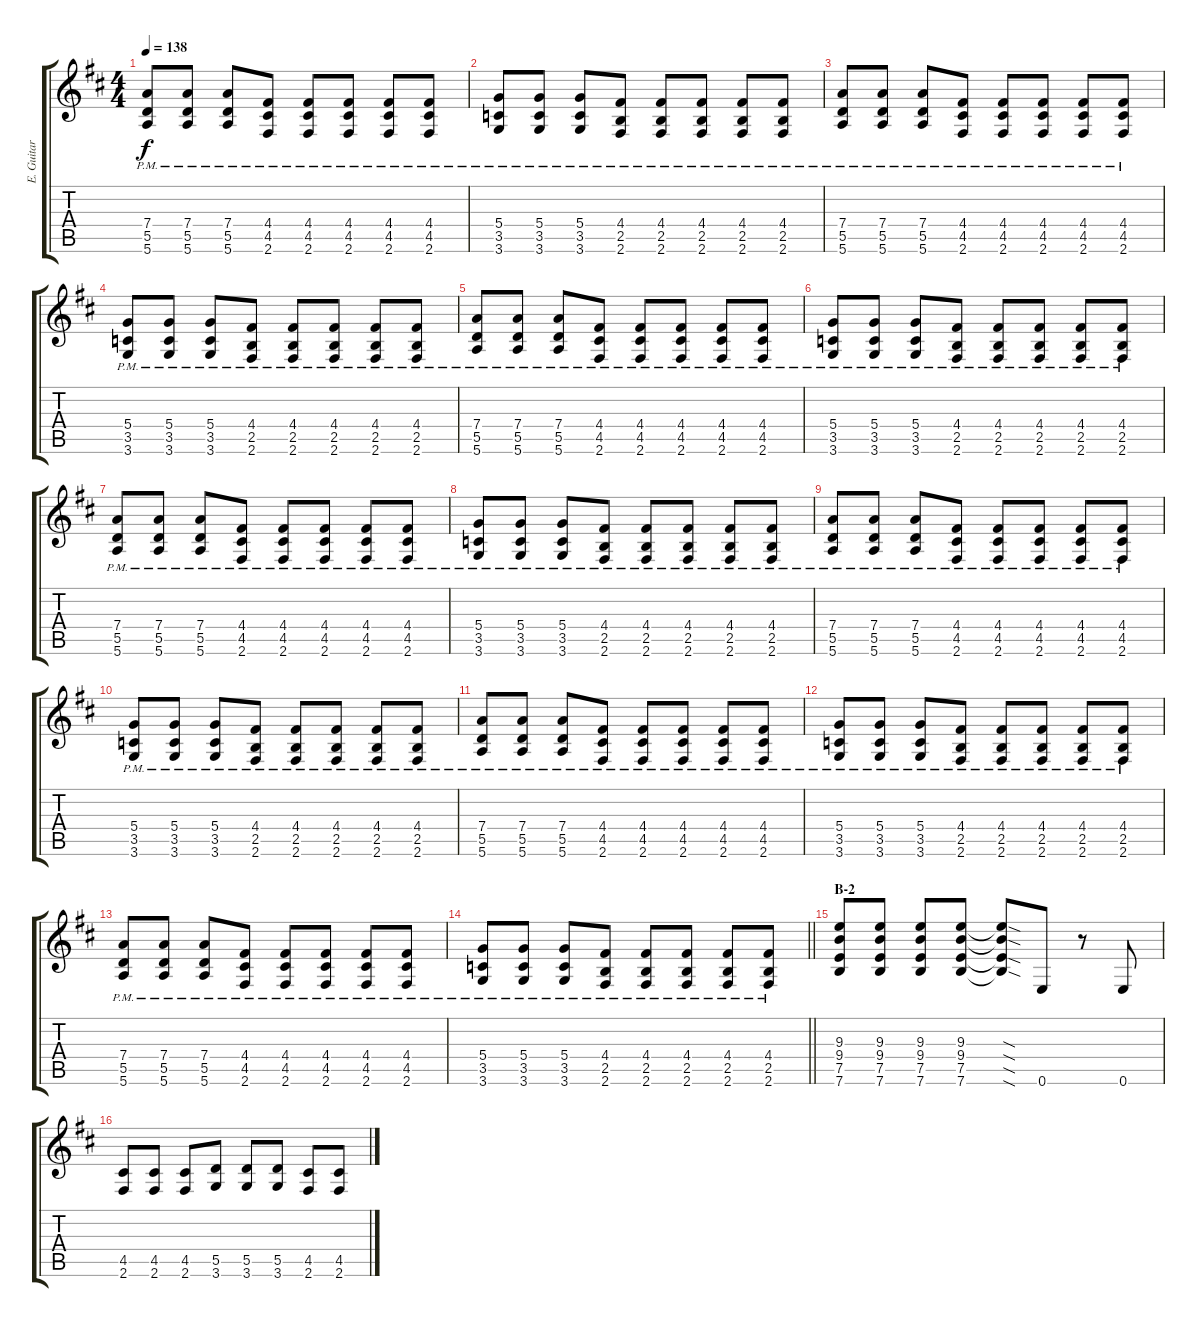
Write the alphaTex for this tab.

\track ("E. Guitar I" "E. Guitar ") {instrument overdrivenguitar}
\staff {score tabs}
\tuning (E4 B3 G3 D3 A2 E2) {hide}
\ts (4 4)
\tempo 138
\clef g2
\ks d
(7.4{pm} 5.5{pm} 5.6{pm}).8{dy f} (7.4{pm} 5.5{pm} 5.6{pm}).8 (7.4{pm} 5.5{pm} 5.6{pm}).8 (4.4{pm} 4.5{pm} 2.6{pm}).8 (4.4{pm} 4.5{pm} 2.6{pm}).8 (4.4{pm} 4.5{pm} 2.6{pm}).8 (4.4{pm} 4.5{pm} 2.6{pm}).8 (4.4{pm} 4.5{pm} 2.6{pm}).8 |
(5.4{pm} 3.5{pm} 3.6{pm}).8 (5.4{pm} 3.5{pm} 3.6{pm}).8 (5.4{pm} 3.5{pm} 3.6{pm}).8 (4.4{pm} 2.5{pm} 2.6{pm}).8 (4.4{pm} 2.5{pm} 2.6{pm}).8 (4.4{pm} 2.5{pm} 2.6{pm}).8 (4.4{pm} 2.5{pm} 2.6{pm}).8 (4.4{pm} 2.5{pm} 2.6{pm}).8 |
(7.4{pm} 5.5{pm} 5.6{pm}).8 (7.4{pm} 5.5{pm} 5.6{pm}).8 (7.4{pm} 5.5{pm} 5.6{pm}).8 (4.4{pm} 4.5{pm} 2.6{pm}).8 (4.4{pm} 4.5{pm} 2.6{pm}).8 (4.4{pm} 4.5{pm} 2.6{pm}).8 (4.4{pm} 4.5{pm} 2.6{pm}).8 (4.4{pm} 4.5{pm} 2.6{pm}).8 |
(5.4{pm} 3.5{pm} 3.6{pm}).8 (5.4{pm} 3.5{pm} 3.6{pm}).8 (5.4{pm} 3.5{pm} 3.6{pm}).8 (4.4{pm} 2.5{pm} 2.6{pm}).8 (4.4{pm} 2.5{pm} 2.6{pm}).8 (4.4{pm} 2.5{pm} 2.6{pm}).8 (4.4{pm} 2.5{pm} 2.6{pm}).8 (4.4{pm} 2.5{pm} 2.6{pm}).8 |
(7.4{pm} 5.5{pm} 5.6{pm}).8 (7.4{pm} 5.5{pm} 5.6{pm}).8 (7.4{pm} 5.5{pm} 5.6{pm}).8 (4.4{pm} 4.5{pm} 2.6{pm}).8 (4.4{pm} 4.5{pm} 2.6{pm}).8 (4.4{pm} 4.5{pm} 2.6{pm}).8 (4.4{pm} 4.5{pm} 2.6{pm}).8 (4.4{pm} 4.5{pm} 2.6{pm}).8 |
(5.4{pm} 3.5{pm} 3.6{pm}).8 (5.4{pm} 3.5{pm} 3.6{pm}).8 (5.4{pm} 3.5{pm} 3.6{pm}).8 (4.4{pm} 2.5{pm} 2.6{pm}).8 (4.4{pm} 2.5{pm} 2.6{pm}).8 (4.4{pm} 2.5{pm} 2.6{pm}).8 (4.4{pm} 2.5{pm} 2.6{pm}).8 (4.4{pm} 2.5{pm} 2.6{pm}).8 |
(7.4{pm} 5.5{pm} 5.6{pm}).8 (7.4{pm} 5.5{pm} 5.6{pm}).8 (7.4{pm} 5.5{pm} 5.6{pm}).8 (4.4{pm} 4.5{pm} 2.6{pm}).8 (4.4{pm} 4.5{pm} 2.6{pm}).8 (4.4{pm} 4.5{pm} 2.6{pm}).8 (4.4{pm} 4.5{pm} 2.6{pm}).8 (4.4{pm} 4.5{pm} 2.6{pm}).8 |
(5.4{pm} 3.5{pm} 3.6{pm}).8 (5.4{pm} 3.5{pm} 3.6{pm}).8 (5.4{pm} 3.5{pm} 3.6{pm}).8 (4.4{pm} 2.5{pm} 2.6{pm}).8 (4.4{pm} 2.5{pm} 2.6{pm}).8 (4.4{pm} 2.5{pm} 2.6{pm}).8 (4.4{pm} 2.5{pm} 2.6{pm}).8 (4.4{pm} 2.5{pm} 2.6{pm}).8 |
(7.4{pm} 5.5{pm} 5.6{pm}).8 (7.4{pm} 5.5{pm} 5.6{pm}).8 (7.4{pm} 5.5{pm} 5.6{pm}).8 (4.4{pm} 4.5{pm} 2.6{pm}).8 (4.4{pm} 4.5{pm} 2.6{pm}).8 (4.4{pm} 4.5{pm} 2.6{pm}).8 (4.4{pm} 4.5{pm} 2.6{pm}).8 (4.4{pm} 4.5{pm} 2.6{pm}).8 |
(5.4{pm} 3.5{pm} 3.6{pm}).8 (5.4{pm} 3.5{pm} 3.6{pm}).8 (5.4{pm} 3.5{pm} 3.6{pm}).8 (4.4{pm} 2.5{pm} 2.6{pm}).8 (4.4{pm} 2.5{pm} 2.6{pm}).8 (4.4{pm} 2.5{pm} 2.6{pm}).8 (4.4{pm} 2.5{pm} 2.6{pm}).8 (4.4{pm} 2.5{pm} 2.6{pm}).8 |
(7.4{pm} 5.5{pm} 5.6{pm}).8 (7.4{pm} 5.5{pm} 5.6{pm}).8 (7.4{pm} 5.5{pm} 5.6{pm}).8 (4.4{pm} 4.5{pm} 2.6{pm}).8 (4.4{pm} 4.5{pm} 2.6{pm}).8 (4.4{pm} 4.5{pm} 2.6{pm}).8 (4.4{pm} 4.5{pm} 2.6{pm}).8 (4.4{pm} 4.5{pm} 2.6{pm}).8 |
(5.4{pm} 3.5{pm} 3.6{pm}).8 (5.4{pm} 3.5{pm} 3.6{pm}).8 (5.4{pm} 3.5{pm} 3.6{pm}).8 (4.4{pm} 2.5{pm} 2.6{pm}).8 (4.4{pm} 2.5{pm} 2.6{pm}).8 (4.4{pm} 2.5{pm} 2.6{pm}).8 (4.4{pm} 2.5{pm} 2.6{pm}).8 (4.4{pm} 2.5{pm} 2.6{pm}).8 |
(7.4{pm} 5.5{pm} 5.6{pm}).8 (7.4{pm} 5.5{pm} 5.6{pm}).8 (7.4{pm} 5.5{pm} 5.6{pm}).8 (4.4{pm} 4.5{pm} 2.6{pm}).8 (4.4{pm} 4.5{pm} 2.6{pm}).8 (4.4{pm} 4.5{pm} 2.6{pm}).8 (4.4{pm} 4.5{pm} 2.6{pm}).8 (4.4{pm} 4.5{pm} 2.6{pm}).8 |
\barLineRight lightlight
(5.4{pm} 3.5{pm} 3.6{pm}).8 (5.4{pm} 3.5{pm} 3.6{pm}).8 (5.4{pm} 3.5{pm} 3.6{pm}).8 (4.4{pm} 2.5{pm} 2.6{pm}).8 (4.4{pm} 2.5{pm} 2.6{pm}).8 (4.4{pm} 2.5{pm} 2.6{pm}).8 (4.4{pm} 2.5{pm} 2.6{pm}).8 (4.4{pm} 2.5{pm} 2.6{pm}).8 |
\section ("" "B-2")
(9.3 9.4 7.5 7.6).8 (9.3 9.4 7.5 7.6).8 (9.3 9.4 7.5 7.6).8 (9.3 9.4 7.5 7.6).8 (9.3{sod t} 9.4{sod t} 7.5{sod t} 7.6{sod t}).8 0.6.8 r.8 0.6.8 |
(4.5 2.6).8 (4.5 2.6).8 (4.5 2.6).8 (5.5 3.6).8 (5.5 3.6).8 (5.5 3.6).8 (4.5 2.6).8 (4.5 2.6).8
